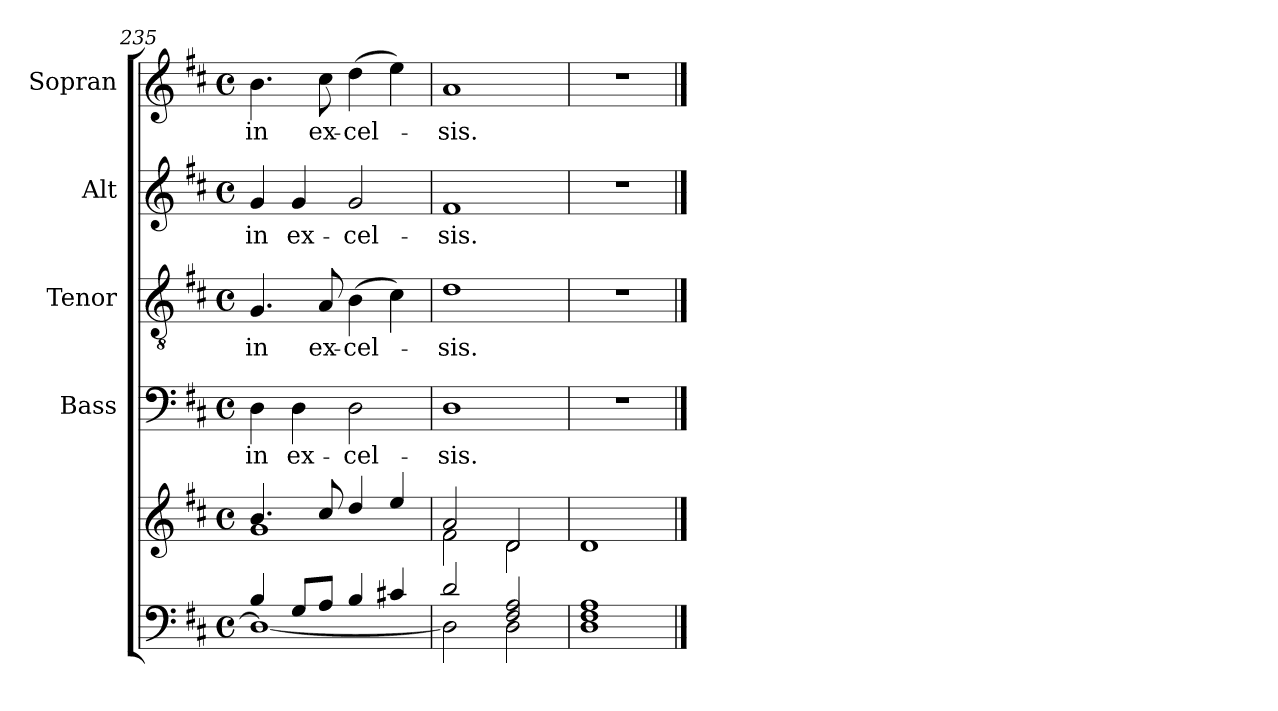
**kern	**kern	**kern	**text	**kern	**text	**kern	**text	**kern	**text
*part5	*part5	*part4	*part4	*part3	*part3	*part2	*part2	*part1	*part1
*staff6	*staff5	*staff4	*staff4	*staff3	*staff3	*staff2	*staff2	*staff1	*staff1
*	*	*I"Bass	*	*I"Tenor	*	*I"Alt	*	*I"Sopran	*
*	*	*I'B.	*	*I'T.	*	*I'A.	*	*I'S.	*
*clefF4	*clefG2	*clefF4	*	*clefGv2	*	*clefG2	*	*clefG2	*
*k[f#c#]	*k[f#c#]	*k[f#c#]	*	*k[f#c#]	*	*k[f#c#]	*	*k[f#c#]	*
*D:	*D:	*D:	*	*D:	*	*D:	*	*D:	*
*M4/4	*M4/4	*M4/4	*	*M4/4	*	*M4/4	*	*M4/4	*
*met(c)	*met(c)	*met(c)	*	*met(c)	*	*met(c)	*	*met(c)	*
=235	=235	=235	=235	=235	=235	=235	=235	=235	=235
*^	*^	*	*	*	*	*	*	*	*
!	!	!	!	!	!LO:LY:b	!	!LO:LY:b	!	!LO:LY:b	!	!LO:LY:b
4B/	1D_	4.b/	1g	4D\	in	4.G/	in	4g/	in	4.b\	in
!	!	!	!	!	!LO:LY:b	!	!	!	!LO:LY:b	!	!
8G/L	.	.	.	4D\	ex-	.	.	4g/	ex-	.	.
!	!	!	!	!	!	!	!LO:LY:b	!	!	!	!LO:LY:b
8A/J	.	8cc#/	.	.	.	8A/	ex-	.	.	8cc#\	ex-
!	!	!	!	!	!LO:LY:b	!	!LO:LY:b	!	!LO:LY:b	!	!LO:LY:b
4B/	.	4dd/	.	2D\	-cel-	(>4B\	-cel-	2g/	-cel-	(>4dd\	-cel-
4c#X/	.	4ee/	.	.	.	4c#\)	.	.	.	4ee\)	.
=236	=236	=236	=236	=236	=236	=236	=236	=236	=236	=236	=236
!	!	!	!	!	!LO:LY:b	!	!LO:LY:b	!	!LO:LY:b	!	!LO:LY:b
2d/	2D\]	2a/	2f#\	1D	-sis.	1d	-sis.	1f#	-sis.	1a	-sis.
2F#/ 2A/	2D\	2d/	2d\	.	.	.	.	.	.	.	.
*	*	*v	*v	*	*	*	*	*	*	*	*
=237	=237	=237	=237	=237	=237	=237	=237	=237	=237	=237
1F# 1A	1D	1d	1r	.	1r	.	1r	.	1r	.
*v	*v	*	*	*	*	*	*	*	*	*
==	==	==	==	==	==	==	==	==	==
*-	*-	*-	*-	*-	*-	*-	*-	*-	*-
